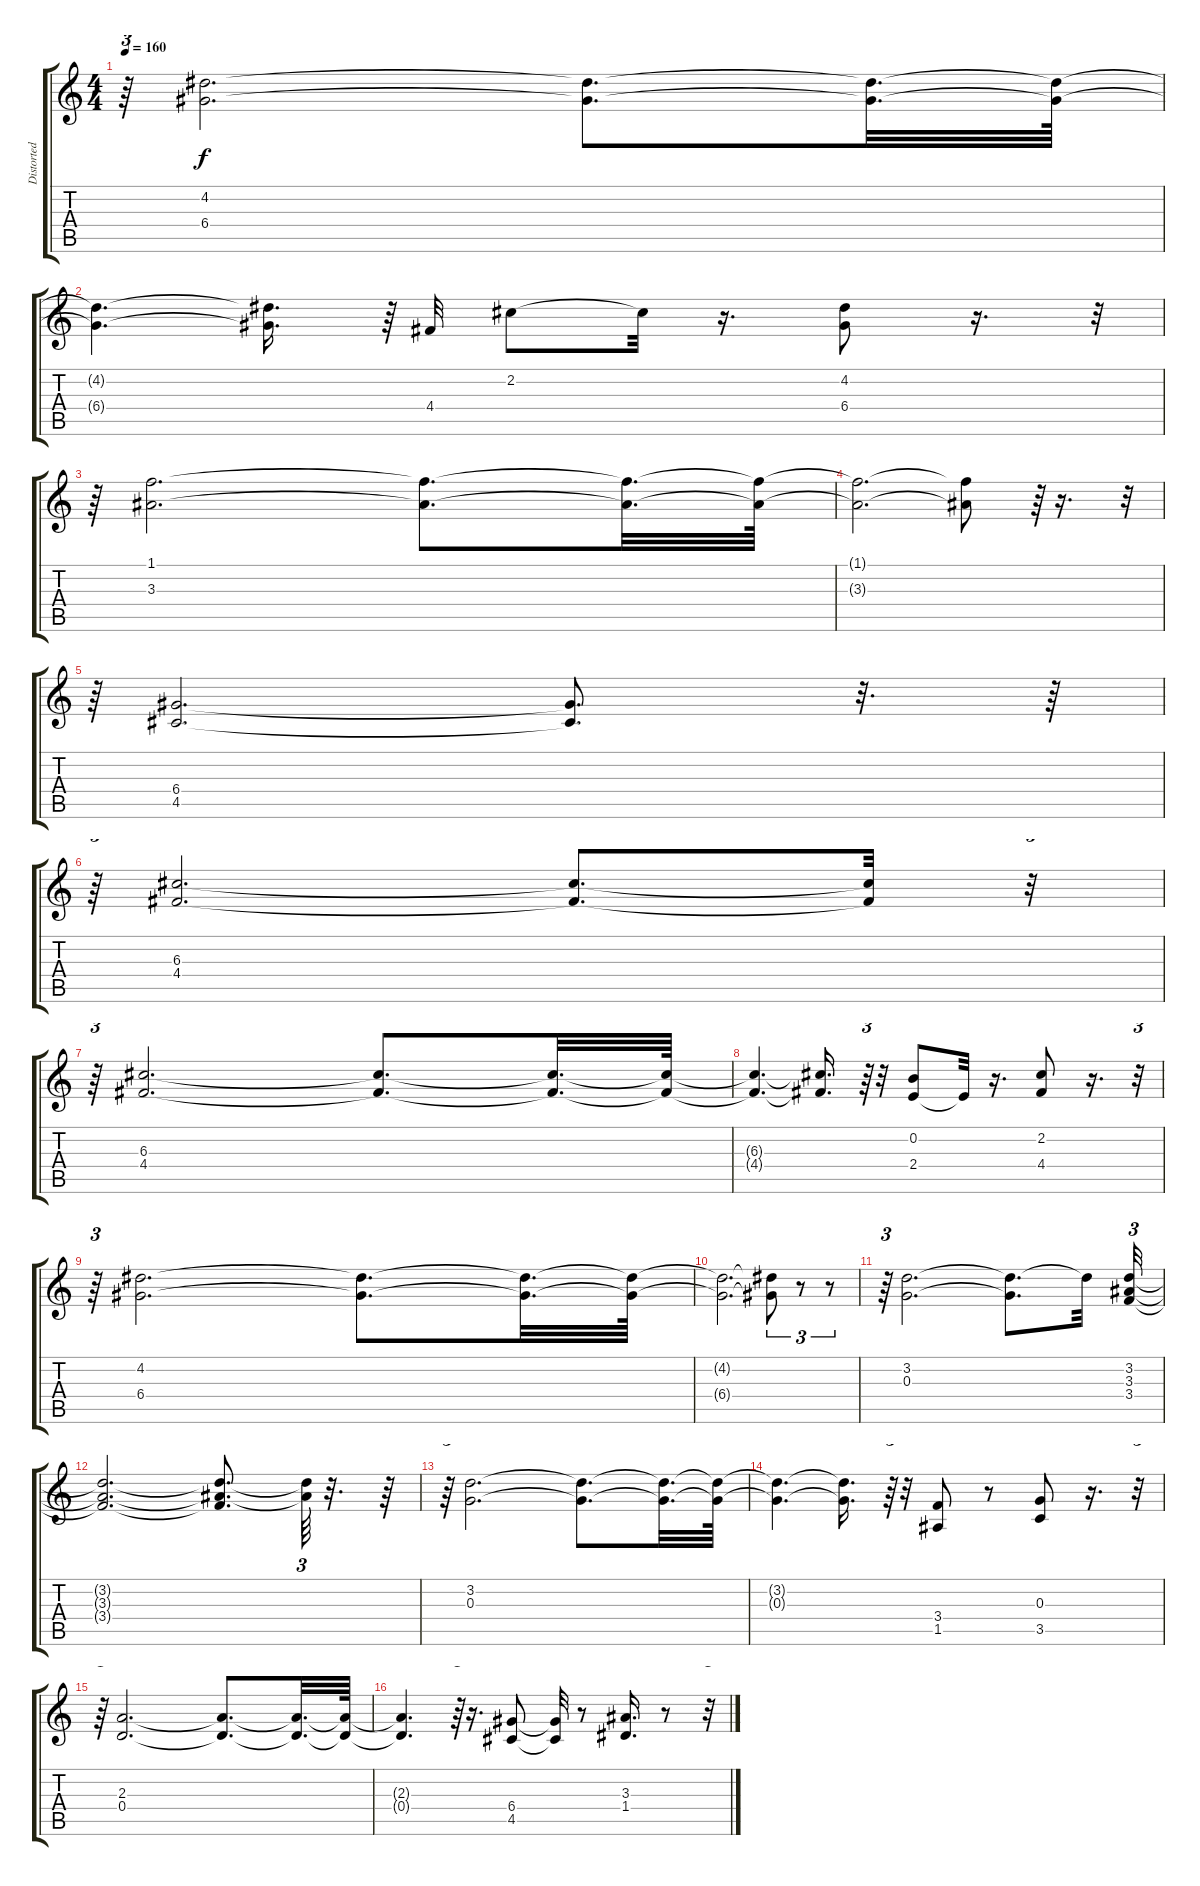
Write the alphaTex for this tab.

\track ("Distorted Guitar 2" "Distorted ") {instrument distortionguitar}
\staff {score tabs}
\tuning (E4 B3 G3 D3 A2 E2) {hide}
\ts (4 4)
\tempo 160
\clef g2
\ks c
r.64{tu (3 2) dy f} (4.2 6.4).2{d} (4.2{t} 6.4{t}).8{d} (4.2{t} 6.4{t}).32{d} (4.2{t} 6.4{t}).64 |
(4.2{t} 6.4{t}).4{d} (4.2{t} 6.4{t}).16{d} r.64{tu (3 2)} 4.4.32 2.2.8 2.2{t}.32 r.16{d} (4.2 6.4).8 r.16{d} r.32{tu (3 2)} |
r.64{tu (3 2)} (1.1 3.3).2{d} (1.1{t} 3.3{t}).8{d} (1.1{t} 3.3{t}).32{d} (1.1{t} 3.3{t}).64 |
(1.1{t} 3.3{t}).2{d} (1.1{t} 3.3{t}).8 r.64{tu (3 2)} r.16{d} r.32{tu (3 2)} |
r.64{tu (3 2)} (6.4 4.5).2{d} (6.4{t} 4.5{t}).8{d} r.32{d} r.64 |
r.64{tu (3 2)} (6.3 4.4).2{d} (6.3{t} 4.4{t}).8{d} (6.3{t} 4.4{t}).32 r.32{tu (3 2)} |
r.64{tu (3 2)} (6.3 4.4).2{d} (6.3{t} 4.4{t}).8{d} (6.3{t} 4.4{t}).32{d} (6.3{t} 4.4{t}).64 |
(6.3{t} 4.4{t}).4{d} (6.3{t} 4.4{t}).16{d} r.64{tu (3 2)} r.32 (0.2 2.4).8 2.4{t}.32 r.16{d} (2.2 4.4).8 r.16{d} r.32{tu (3 2)} |
r.64{tu (3 2)} (4.2 6.4).2{d} (4.2{t} 6.4{t}).8{d} (4.2{t} 6.4{t}).32{d} (4.2{t} 6.4{t}).64 |
(4.2{t} 6.4{t}).2{d} (4.2{t} 6.4{t}).8{tu (3 2)} r.8{tu (3 2)} r.8{tu (3 2)} |
r.64{tu (3 2)} (3.2 0.3).2{d} (3.2{t} 0.3{t}).8{d} 3.2{t}.32 (3.2 3.3 3.4).32{tu (3 2)} |
(3.2{t} 3.3{t} 3.4{t}).2{d} (3.2{t} 3.3{t} 3.4{t}).8{d} (3.2{t} 3.3{t}).64{tu (3 2)} r.32{d} r.64 |
r.64{tu (3 2)} (3.2 0.3).2{d} (3.2{t} 0.3{t}).8{d} (3.2{t} 0.3{t}).32{d} (3.2{t} 0.3{t}).64 |
(3.2{t} 0.3{t}).4{d} (3.2{t} 0.3{t}).16{d} r.64{tu (3 2)} r.32 (3.4 1.5).8 r.8 (0.3 3.5).8 r.16{d} r.32{tu (3 2)} |
r.64{tu (3 2)} (2.3 0.4).2{d} (2.3{t} 0.4{t}).8{d} (2.3{t} 0.4{t}).32{d} (2.3{t} 0.4{t}).64 |
(2.3{t} 0.4{t}).4{d} r.64{tu (3 2)} r.16{d} (6.4 4.5).8 (6.4{t} 4.5{t}).32 r.8 (3.3 1.4).16{d} r.8 r.32{tu (3 2)}
